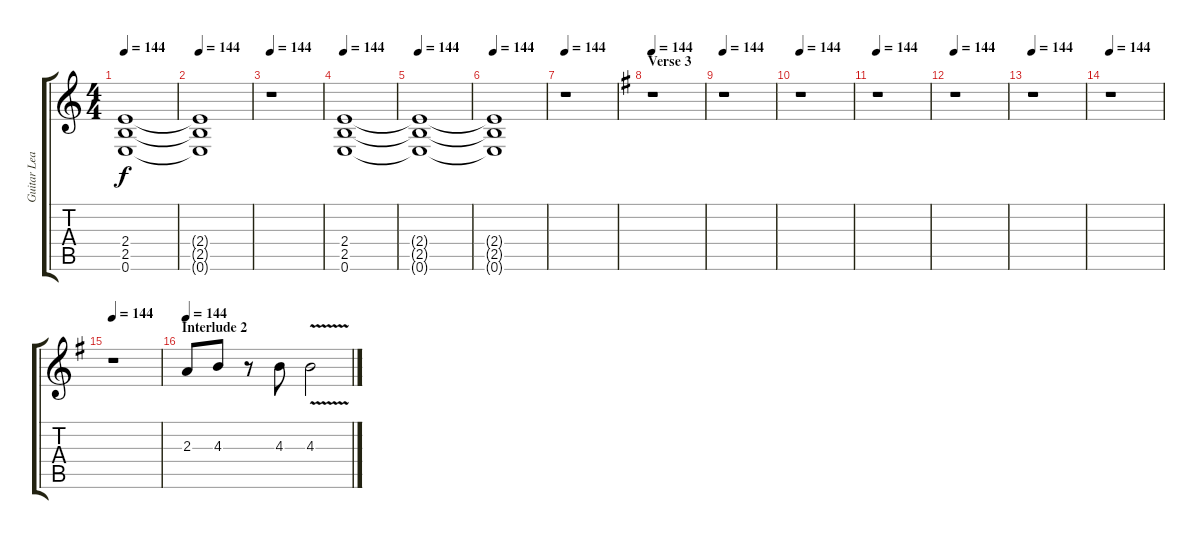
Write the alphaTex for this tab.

\track ("Guitar Lead (Solo)" "Guitar Lea") {instrument distortionguitar}
\staff {score tabs}
\tuning (E4 B3 G3 D3 A2 E2) {hide}
\ts (4 4)
\tempo 144
\clef g2
\ks c
(2.4{t} 2.5{t} 0.6{t}).1{dy f} |
\tempo 144
(2.4{t} 2.5{t} 0.6{t}).1 |
\tempo 144
r.1{volume 16} |
\tempo 144
(2.4 2.5 0.6).1{volume 6} |
\tempo 144
(2.4{t} 2.5{t} 0.6{t}).1 |
\tempo 144
(2.4{t} 2.5{t} 0.6{t}).1 |
\tempo 144
r.1 |
\section ("" "Verse 3")
\tempo 144
\ks eminor
r.1 |
\tempo 144
r.1 |
\tempo 144
r.1 |
\tempo 144
r.1 |
\tempo 144
r.1 |
\tempo 144
r.1 |
\tempo 144
r.1 |
\tempo 144
r.1 |
\section ("" "Interlude 2")
\tempo 144
2.3.8{volume 16} 4.3.8 r.8 4.3.8 4.3{v}.2
